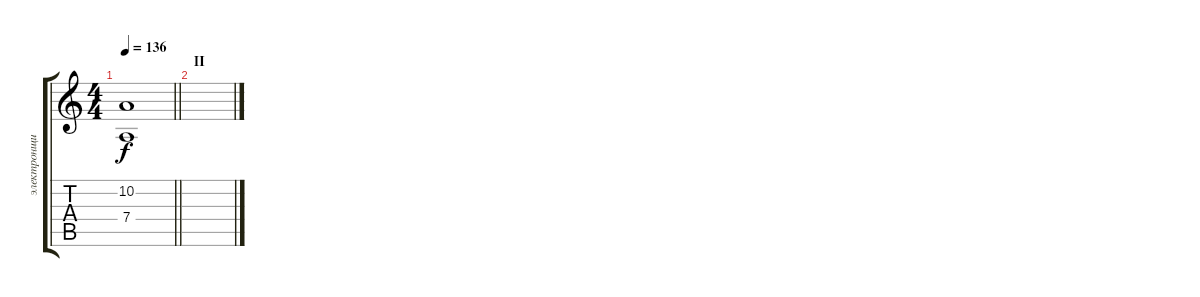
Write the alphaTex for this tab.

\track ("электронщина" "электронщи") {instrument lead6voice}
\staff {score tabs}
\tuning (E4 B3 G3 D3 A2 E2) {hide}
\ts (4 4)
\tempo 136
\clef g2
\barLineRight lightlight
\ks c
(10.2{t} 7.4{t}).1{dy f} |
\section ("" "II")
